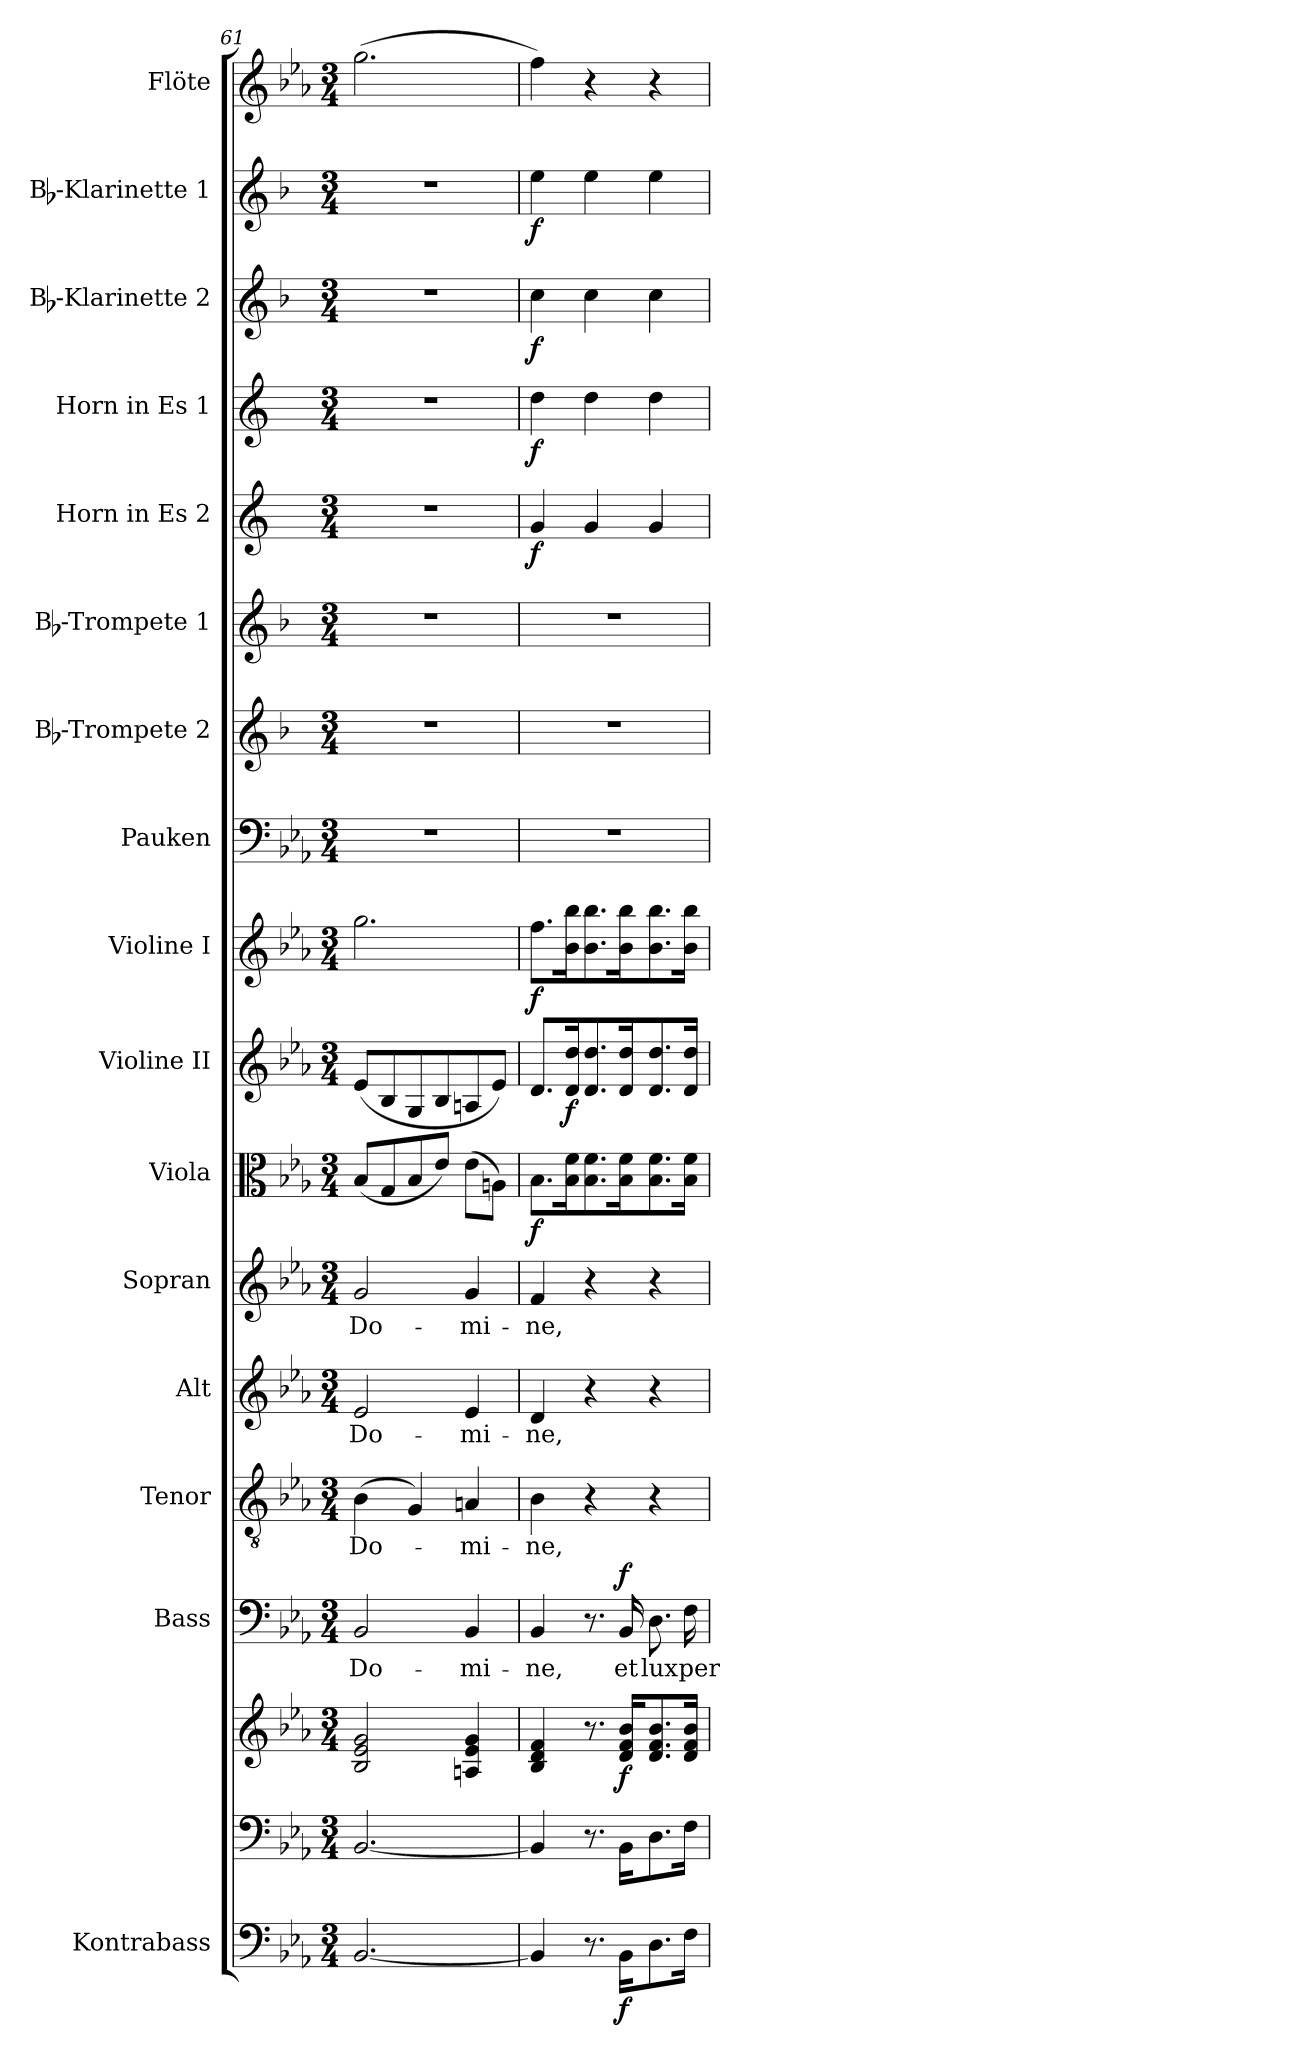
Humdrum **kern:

**kern	**dynam	**kern	**kern	**dynam	**kern	**text	**dynam	**kern	**text	**kern	**text	**kern	**text	**kern	**dynam	**kern	**dynam	**kern	**dynam	**kern	**kern	**kern	**kern	**dynam	**kern	**dynam	**kern	**dynam	**kern	**dynam	**kern
*part17	*part17	*part16	*part16	*part16	*part15	*part15	*part15	*part14	*part14	*part13	*part13	*part12	*part12	*part11	*part11	*part10	*part10	*part9	*part9	*part8	*part7	*part6	*part5	*part5	*part4	*part4	*part3	*part3	*part2	*part2	*part1
*staff18	*staff18	*staff17	*staff16	*staff16/17	*staff15	*staff15	*staff15	*staff14	*staff14	*staff13	*staff13	*staff12	*staff12	*staff11	*staff11	*staff10	*staff10	*staff9	*staff9	*staff8	*staff7	*staff6	*staff5	*staff5	*staff4	*staff4	*staff3	*staff3	*staff2	*staff2	*staff1
*I"Kontrabass	*	*	*	*	*I"Bass	*	*	*I"Tenor	*	*I"Alt	*	*I"Sopran	*	*I"Viola	*	*I"Violine II	*	*I"Violine I	*	*I"Pauken	*I"Bb-Trompete 2	*I"Bb-Trompete 1	*I"Horn in Es 2	*	*I"Horn in Es 1	*	*I"Bb-Klarinette 2	*	*I"Bb-Klarinette 1	*	*I"Flöte
*I'Kb.	*	*	*	*	*I'B.	*	*	*I'T.	*	*I'A.	*	*I'S.	*	*I'Vla.	*	*I'Vl. II	*	*I'Vl. I	*	*I'Pk.	*I'Bb Trp. 2	*I'Bb Trp. 1	*	*	*	*	*I'Bb Kl. 2	*	*I'Bb Kl. 1	*	*I'Fl.
*clefF4	*	*clefF4	*clefG2	*	*clefF4	*	*	*clefGv2	*	*clefG2	*	*clefG2	*	*clefC3	*	*clefG2	*	*clefG2	*	*clefF4	*clefG2	*clefG2	*clefG2	*	*clefG2	*	*clefG2	*	*clefG2	*	*clefG2
*ITrd7c12	*	*	*	*	*	*	*	*	*	*	*	*	*	*	*	*	*	*	*	*	*ITrd1c2	*ITrd1c2	*ITrd5c9	*	*ITrd5c9	*	*ITrd1c2	*	*ITrd1c2	*	*
*k[b-e-a-]	*	*k[b-e-a-]	*k[b-e-a-]	*	*k[b-e-a-]	*	*	*k[b-e-a-]	*	*k[b-e-a-]	*	*k[b-e-a-]	*	*k[b-e-a-]	*	*k[b-e-a-]	*	*k[b-e-a-]	*	*k[b-e-a-]	*k[b-e-a-]	*k[b-e-a-]	*k[b-e-a-]	*	*k[b-e-a-]	*	*k[b-e-a-]	*	*k[b-e-a-]	*	*k[b-e-a-]
*E-:	*	*E-:	*E-:	*	*E-:	*	*	*E-:	*	*E-:	*	*E-:	*	*E-:	*	*E-:	*	*E-:	*	*E-:	*E-:	*E-:	*E-:	*	*E-:	*	*E-:	*	*E-:	*	*E-:
*M3/4	*	*M3/4	*M3/4	*	*M3/4	*	*	*M3/4	*	*M3/4	*	*M3/4	*	*M3/4	*	*M3/4	*	*M3/4	*	*M3/4	*M3/4	*M3/4	*M3/4	*	*M3/4	*	*M3/4	*	*M3/4	*	*M3/4
=61	=61	=61	=61	=61	=61	=61	=61	=61	=61	=61	=61	=61	=61	=61	=61	=61	=61	=61	=61	=61	=61	=61	=61	=61	=61	=61	=61	=61	=61	=61	=61
!	!	!	!	!	!	!LO:LY:b	!	!	!LO:LY:b	!	!LO:LY:b	!	!LO:LY:b	!	!	!	!	!	!	!	!	!	!	!	!	!	!	!	!	!	!
[2.BBB-/	.	[2.BB-/	2B-/ 2e-/ 2g/	.	2BB-/	Do-	.	(>4B-\	Do-	2e-/	Do-	2g/	Do-	(<8B-/L	.	(<8e-/L	.	2.gg\	.	2.r	2.r	2.r	2.r	.	2.r	.	2.r	.	2.r	.	(>2.gg\
.	.	.	.	.	.	.	.	.	.	.	.	.	.	8G/	.	8B-/	.	.	.	.	.	.	.	.	.	.	.	.	.	.	.
.	.	.	.	.	.	.	.	4G/)	.	.	.	.	.	8B-/	.	8G/	.	.	.	.	.	.	.	.	.	.	.	.	.	.	.
.	.	.	.	.	.	.	.	.	.	.	.	.	.	8e-/J)	.	8B-/	.	.	.	.	.	.	.	.	.	.	.	.	.	.	.
!	!	!	!	!	!	!LO:LY:b	!	!	!LO:LY:b	!	!LO:LY:b	!	!LO:LY:b	!	!	!	!	!	!	!	!	!	!	!	!	!	!	!	!	!	!
.	.	.	4An/ 4e-/ 4g/	.	4BB-/	-mi-	.	4An/	-mi-	4e-/	-mi-	4g/	-mi-	(>8e-\L	.	8An/	.	.	.	.	.	.	.	.	.	.	.	.	.	.	.
.	.	.	.	.	.	.	.	.	.	.	.	.	.	8An\J)	.	8e-/J)	.	.	.	.	.	.	.	.	.	.	.	.	.	.	.
=62	=62	=62	=62	=62	=62	=62	=62	=62	=62	=62	=62	=62	=62	=62	=62	=62	=62	=62	=62	=62	=62	=62	=62	=62	=62	=62	=62	=62	=62	=62	=62
!	!	!	!	!	!	!LO:LY:b	!	!	!LO:LY:b	!	!LO:LY:b	!	!LO:LY:b	!	!LO:DY:b	!	!	!	!LO:DY:b	!	!	!	!	!LO:DY:b	!	!LO:DY:b	!	!LO:DY:b	!	!LO:DY:b	!
4BBB-/]	.	4BB-/]	4B-/ 4d/ 4f/	.	4BB-/	-ne,	.	4B-\	-ne,	4d/	-ne,	4f/	-ne,	8.B-\L	f	8.d/L	.	8.ff\L	f	2.r	2.r	2.r	4B-/	f	4f\	f	4b-\	f	4dd\	f	4ff\)
!	!	!	!	!	!	!	!	!	!	!	!	!	!	!	!	!	!LO:DY:b	!	!	!	!	!	!	!	!	!	!	!	!	!	!
.	.	.	.	.	.	.	.	.	.	.	.	.	.	16B-\ 16f\k	.	16d/ 16dd/k	f	16b-\ 16bb-\k	.	.	.	.	.	.	.	.	.	.	.	.	.
8.r	.	8.r	8.r	.	8.r	.	.	4r	.	4r	.	4r	.	8.B-\ 8.f\	.	8.d/ 8.dd/	.	8.b-\ 8.bb-\	.	.	.	.	4B-/	.	4f\	.	4b-\	.	4dd\	.	4r
!	!LO:DY:b	!	!	!LO:DY:b	!	!LO:LY:b	!LO:DY:b	!	!	!	!	!	!	!	!	!	!	!	!	!	!	!	!	!	!	!	!	!	!	!	!
16BBB-\KL	f	16BB-\KL	16d/ 16f/ 16b-/KL	f	16BB-/	et	f	.	.	.	.	.	.	16B-\ 16f\k	.	16d/ 16dd/k	.	16b-\ 16bb-\k	.	.	.	.	.	.	.	.	.	.	.	.	.
!	!	!	!	!	!	!LO:LY:b	!	!	!	!	!	!	!	!	!	!	!	!	!	!	!	!	!	!	!	!	!	!	!	!	!
8.DD\	.	8.D\	8.d/ 8.f/ 8.b-/	.	8.D\	lux	.	4r	.	4r	.	4r	.	8.B-\ 8.f\	.	8.d/ 8.dd/	.	8.b-\ 8.bb-\	.	.	.	.	4B-/	.	4f\	.	4b-\	.	4dd\	.	4r
!	!	!	!	!	!	!LO:LY:b	!	!	!	!	!	!	!	!	!	!	!	!	!	!	!	!	!	!	!	!	!	!	!	!	!
16FF\Jk	.	16F\Jk	16d/ 16f/ 16b-/Jk	.	16F\	per-	.	.	.	.	.	.	.	16B-\ 16f\Jk	.	16d/ 16dd/Jk	.	16b-\ 16bb-\Jk	.	.	.	.	.	.	.	.	.	.	.	.	.
=	=	=	=	=	=	=	=	=	=	=	=	=	=	=	=	=	=	=	=	=	=	=	=	=	=	=	=	=	=	=	=
*-	*-	*-	*-	*-	*-	*-	*-	*-	*-	*-	*-	*-	*-	*-	*-	*-	*-	*-	*-	*-	*-	*-	*-	*-	*-	*-	*-	*-	*-	*-	*-
